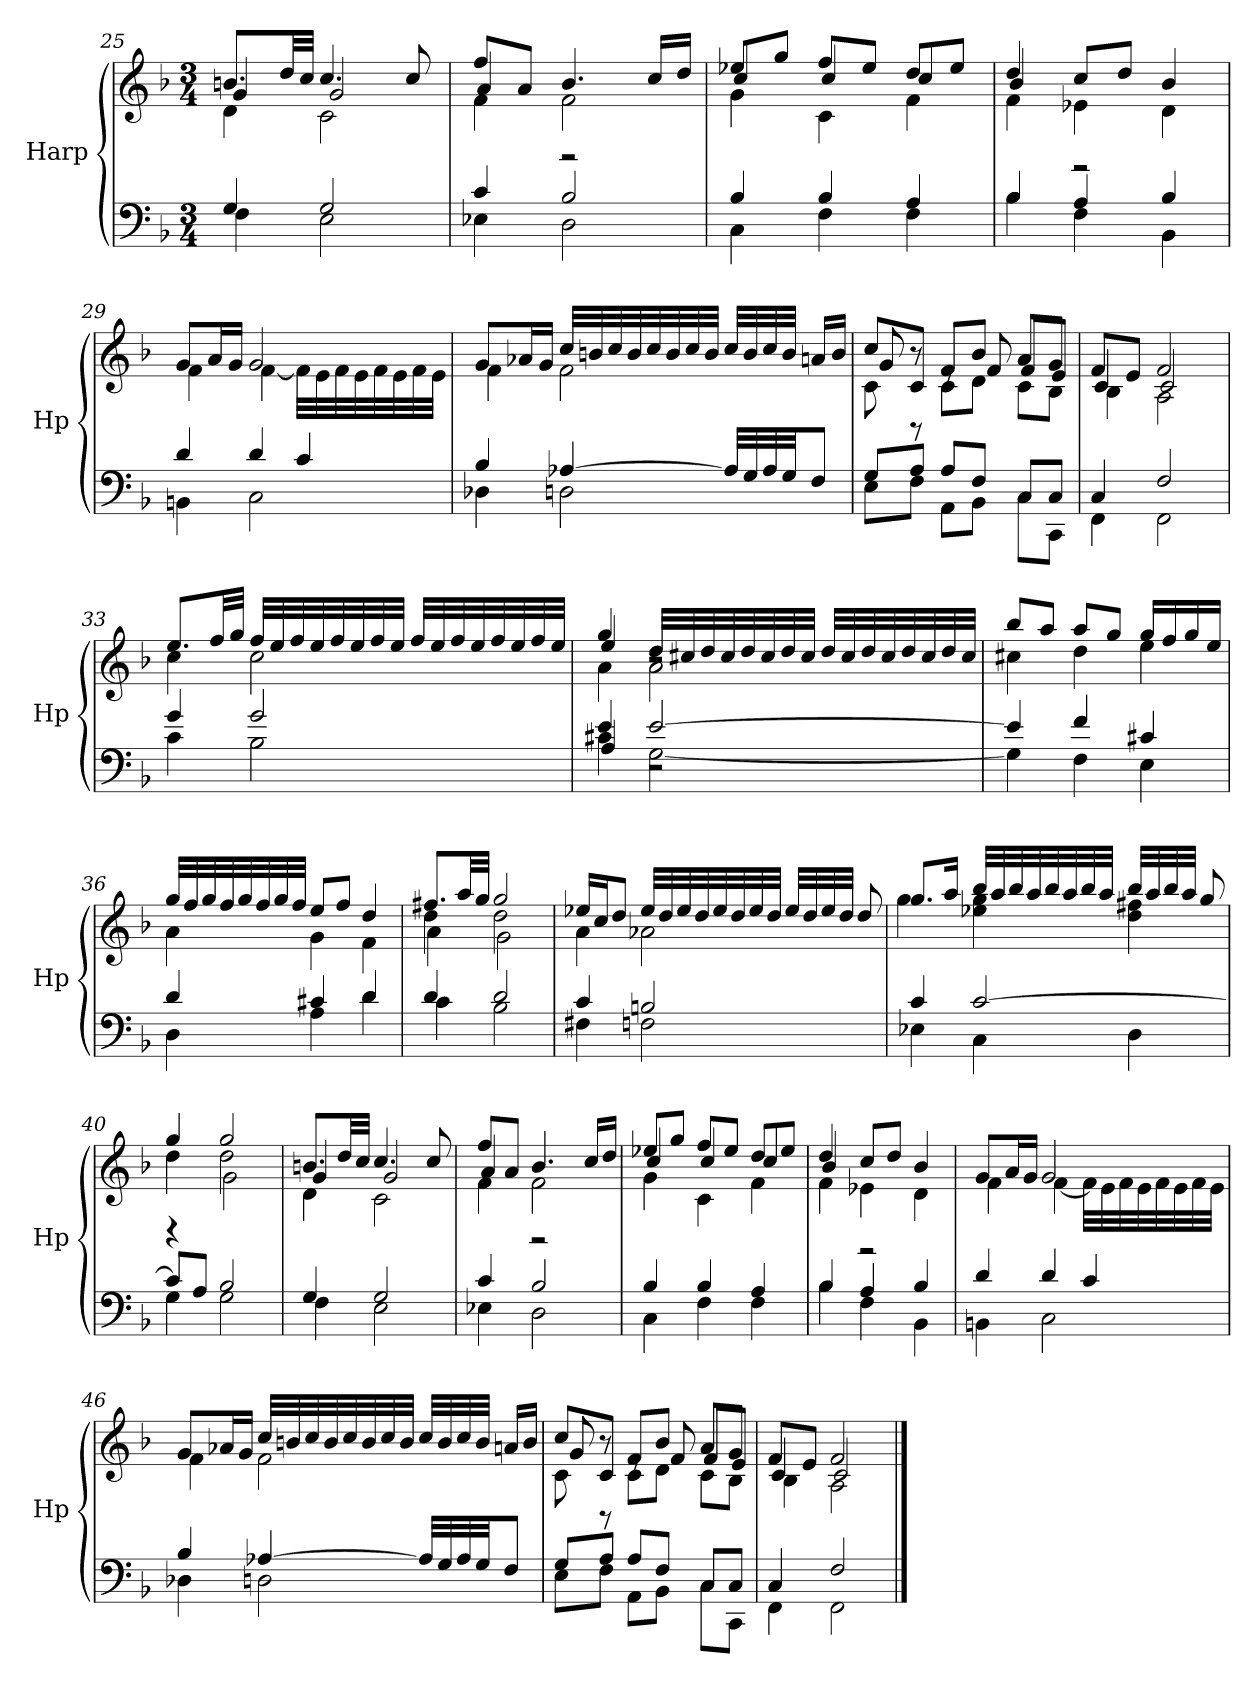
**kern	**kern
*part1	*part1
*staff2	*staff1
*I"Harp	*
*I'Hp	*
*clefF4	*clefG2
*k[b-]	*k[b-]
*M3/4	*M3/4
=25	=25
*^	*^
*	*	*	*^
4G/	4F\	8.bn/L	4g/	4d\
.	.	32dd/LL	.	.
.	.	32cc/JJJ	.	.
2G/	2E\	4.cc/	2g/	2c\
.	.	8cc/	.	.
=26	=26	=26	=26	=26
4c/	4E-X\	8ff/L	4a/	4f\
.	.	8a/J	.	.
2B-/	2D\	4.b-/	2f\	2rBB
.	.	16cc/LL	.	.
.	.	16dd/JJ	.	.
!!LO:LB:g=z	!!	!!
=27	=27	=27	=27	=27
4B-/	4C\	8ee-X/L	4cc/	4g\
.	.	8gg/J	.	.
4B-/	4F\	8ff/L	4cc/	4c\
.	.	8ee-/J	.	.
4A/	4F\	8dd/L	4cc/	4f\
.	.	8ee-/J	.	.
=28	=28	=28	=28	=28
4B-/	4B-\	4dd/	4b-/	4f\
4A/	4F\	8cc/L	4e-X\	2rGG
.	.	8dd/J	.	.
4B-/	4BB-\	4b-/	4d\	.
*	*	*	*v	*v
=29	=29	=29	=29
4d/	4BBn\	8g/L	4f\
.	.	16a/L	.
.	.	16g/JJ	.
4d/	2C\	2g/	[4f\
4c/	.	.	32f\LLL]
.	.	.	32e\
.	.	.	32f\
.	.	.	32e\
.	.	.	32f\
.	.	.	32e\
.	.	.	32f\
.	.	.	32e\JJJ
!!LO:LB:g=z	!!
=30	=30	=30	=30
4B-/	4D-X\	8g/L	4f\
.	.	16a-X/L	.
.	.	16g/JJ	.
[4A-X/	2Dn\	32cc/LLL	2f\
.	.	32bn/	.
.	.	32cc/	.
.	.	32b/	.
.	.	32cc/	.
.	.	32b/	.
.	.	32cc/	.
.	.	32b/JJJ	.
32A-/LLL]	.	32cc/LLL	.
32G/	.	32b/	.
32A-/	.	32cc/	.
32G/JJ	.	32b/JJJ	.
8F/J	.	16an/LL	.
.	.	16b/JJ	.
=31	=31	=31	=31
*	*	*	*^
8G/L	8E\L	8cc/L	8c\	8g/
8A/J	8F\J	8c/J	8rBB	8r
8A/L	8AA\L	8f/L	8c\L	8re
8F/J	8BB-\J	8b-/J	8d\J	8f/
8C/L	8C\L	8a/L	8c\L	8f/L
8C/J	8CC\J	8g/J	8B-\J	8e/J
=32	=32	=32	=32	=32
4C/	4FF\	8f/L	4c/	4B-\
.	.	8e/J	.	.
2F/	2FF\	2f/	2c/	2A\
*	*	*	*v	*v
!!LO:LB:g=z
=33	=33	=33	=33
4g/	4c\	8.ee/L	4cc\
.	.	32ff/LL	.
.	.	32gg/JJJ	.
2g/	2B-\	32ff/LLL	2cc\
.	.	32ee/	.
.	.	32ff/	.
.	.	32ee/	.
.	.	32ff/	.
.	.	32ee/	.
.	.	32ff/	.
.	.	32ee/JJJ	.
.	.	32ff/LLL	.
.	.	32ee/	.
.	.	32ff/	.
.	.	32ee/	.
.	.	32ff/	.
.	.	32ee/	.
.	.	32ff/	.
.	.	32ee/JJJ	.
=34	=34	=34	=34
*	*^	*	*^
4e/	4c#X\	4A/	4gg/	4ee/	4a\
[2e/	[2G\	2r	32dd/LLL	2a\	2r
.	.	.	32cc#X/	.	.
.	.	.	32dd/	.	.
.	.	.	32cc#/	.	.
.	.	.	32dd/	.	.
.	.	.	32cc#/	.	.
.	.	.	32dd/	.	.
.	.	.	32cc#/JJJ	.	.
.	.	.	32dd/LLL	.	.
.	.	.	32cc#/	.	.
.	.	.	32dd/	.	.
.	.	.	32cc#/	.	.
.	.	.	32dd/	.	.
.	.	.	32cc#/	.	.
.	.	.	32dd/	.	.
.	.	.	32cc#/JJJ	.	.
*	*v	*v	*	*	*
*	*	*	*v	*v
=35	=35	=35	=35
4e/]	4G\]	8bb-/L	4cc#X\
.	.	8aa/J	.
4f/	4F\	8aa/L	4dd\
.	.	8gg/J	.
4c#X/	4E\	16gg/LL	4ee\
.	.	16ff/	.
.	.	16gg/	.
.	.	16ee/JJ	.
!!LO:LB:g=z	!!
=36	=36	=36	=36
4d/	4D\	32gg/LLL	4a\
.	.	32ff/	.
.	.	32gg/	.
.	.	32ff/	.
.	.	32gg/	.
.	.	32ff/	.
.	.	32gg/	.
.	.	32ff/JJJ	.
4c#X/	4A\	8ee/L	4g\
.	.	8ff/J	.
4d/	4d\	4dd/	4f\
=37	=37	=37	=37
*	*	*	*^
4d/	4c\	8.ff#X/L	4dd\	4a\
.	.	32aa/LL	.	.
.	.	32gg/JJJ	.	.
2d/	2B-\	2gg/	2dd\	2g\
*	*	*	*v	*v
=38	=38	=38	=38
4c/	4F#X\	16ee-X/LL	4a\
.	.	16cc/J	.
.	.	8dd/J	.
2Bn/	2Fn\	32ee-/LLL	2a-X\
.	.	32dd/	.
.	.	32ee-/	.
.	.	32dd/	.
.	.	32ee-/	.
.	.	32dd/	.
.	.	32ee-/	.
.	.	32dd/JJJ	.
.	.	32ee-/LLL	.
.	.	32dd/	.
.	.	32ee-/	.
.	.	32dd/JJJ	.
.	.	8dd/	.
!!LO:LB:g=z	!!
=39	=39	=39	=39
4c/	4E-X\	8.gg/L	4gg\
.	.	16aa/Jk	.
[2c/	4C\	32bb-/LLL	4ee-X\ 4gg\
.	.	32aa/	.
.	.	32bb-/	.
.	.	32aa/	.
.	.	32bb-/	.
.	.	32aa/	.
.	.	32bb-/	.
.	.	32aa/JJJ	.
.	4D\	32bb-/LLL	4dd\ 4ff#X\
.	.	32aa/	.
.	.	32bb-/	.
.	.	32aa/JJJ	.
.	.	8gg/	.
=40	=40	=40	=40
*	*	*	*^
8c/L]	4G\	4gg/	4dd\	4rD
8A/J	.	.	.	.
2B-/	2G\	2gg/	2dd\	2g\
=41	=41	=41	=41	=41
4G/	4F\	8.bn/L	4g/	4d\
.	.	32dd/LL	.	.
.	.	32cc/JJJ	.	.
2G/	2E\	4.cc/	2g/	2c\
.	.	8cc/	.	.
=42	=42	=42	=42	=42
4c/	4E-X\	8ff/L	4a/	4f\
.	.	8a/J	.	.
2B-/	2D\	4.b-/	2f\	2rBB
.	.	16cc/LL	.	.
.	.	16dd/JJ	.	.
!!LO:PB:g=z	!!	!!
=43	=43	=43	=43	=43
4B-/	4C\	8ee-X/L	4cc/	4g\
.	.	8gg/J	.	.
4B-/	4F\	8ff/L	4cc/	4c\
.	.	8ee-/J	.	.
4A/	4F\	8dd/L	4cc/	4f\
.	.	8ee-/J	.	.
=44	=44	=44	=44	=44
4B-/	4B-\	4dd/	4b-/	4f\
4A/	4F\	8cc/L	4e-X\	2rGG
.	.	8dd/J	.	.
4B-/	4BB-\	4b-/	4d\	.
*	*	*	*v	*v
=45	=45	=45	=45
4d/	4BBn\	8g/L	4f\
.	.	16a/L	.
.	.	16g/JJ	.
4d/	2C\	2g/	[4f\
4c/	.	.	32f\LLL]
.	.	.	32e\
.	.	.	32f\
.	.	.	32e\
.	.	.	32f\
.	.	.	32e\
.	.	.	32f\
.	.	.	32e\JJJ
!!LO:LB:g=z	!!
=46	=46	=46	=46
4B-/	4D-X\	8g/L	4f\
.	.	16a-X/L	.
.	.	16g/JJ	.
[4A-X/	2Dn\	32cc/LLL	2f\
.	.	32bn/	.
.	.	32cc/	.
.	.	32b/	.
.	.	32cc/	.
.	.	32b/	.
.	.	32cc/	.
.	.	32b/JJJ	.
32A-/LLL]	.	32cc/LLL	.
32G/	.	32b/	.
32A-/	.	32cc/	.
32G/JJ	.	32b/JJJ	.
8F/J	.	16an/LL	.
.	.	16b/JJ	.
=47	=47	=47	=47
*	*	*	*^
8G/L	8E\L	8cc/L	8c\	8g/
8A/J	8F\J	8c/J	8rBB	8r
8A/L	8AA\L	8f/L	8c\L	8re
8F/J	8BB-\J	8b-/J	8d\J	8f/
8C/L	8C\L	8a/L	8c\L	8f/L
8C/J	8CC\J	8g/J	8B-\J	8e/J
=48	=48	=48	=48	=48
4C/	4FF\	8f/L	4c/	4B-\
.	.	8e/J	.	.
2F/	2FF\	2f/	2c/	2A\
*v	*v	*	*	*
*	*v	*v	*v
==	==
*-	*-
